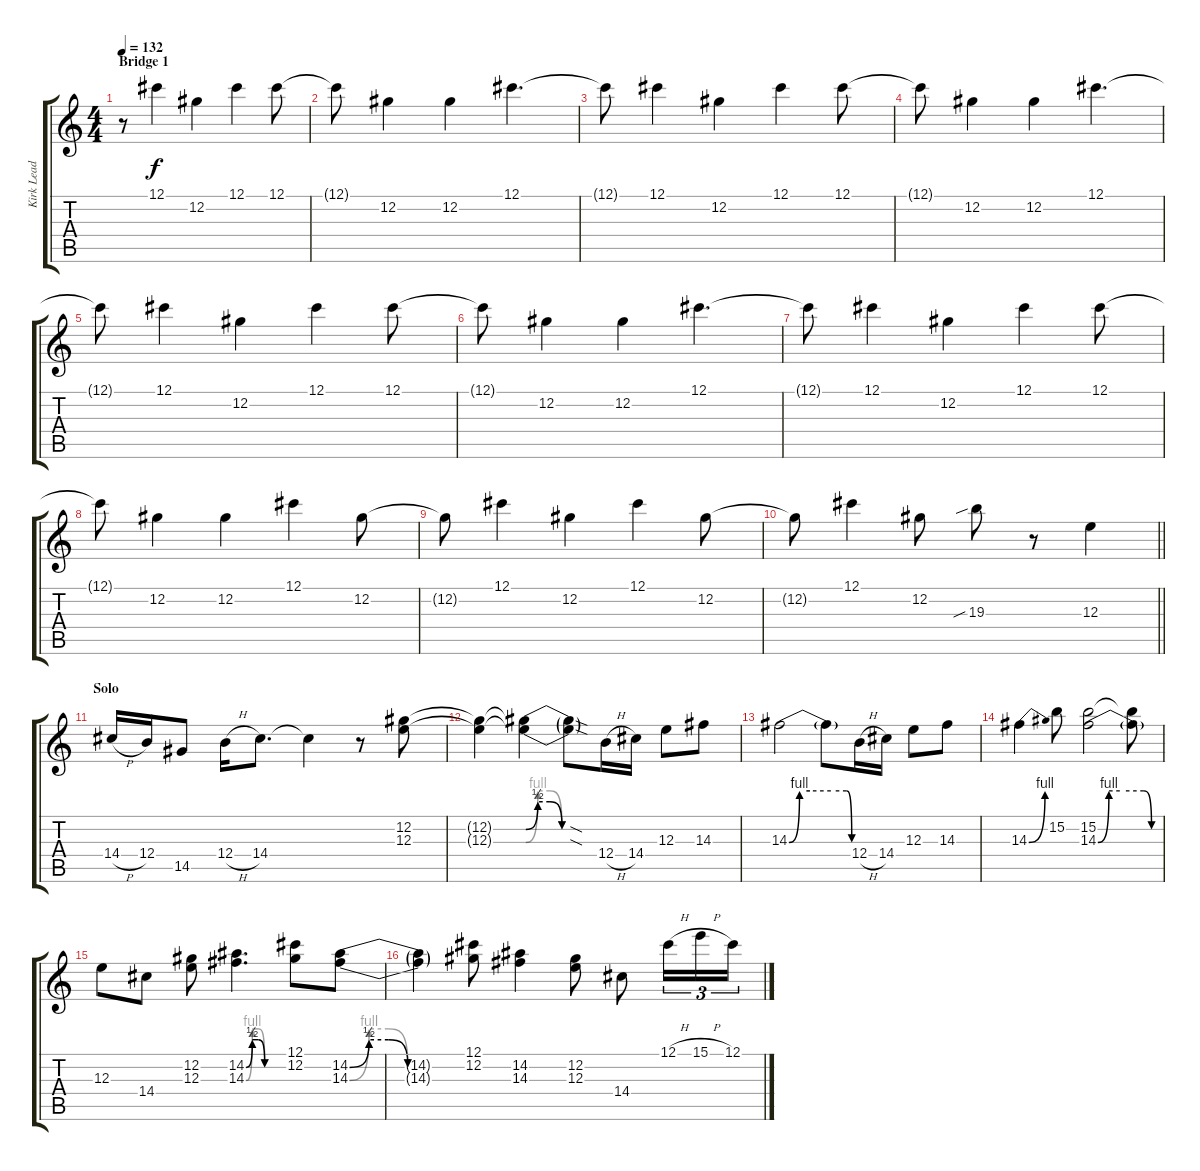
\track ("Kirk Lead" "Kirk Lead") {instrument distortionguitar}
\staff {score tabs}
\tuning (Db4 Ab3 E3 B2 Gb2 Db2) {hide}
\ts (4 4)
\section ("" "Bridge 1")
\tempo 132
\clef g2
\ks c
r.8{dy f volume 3} 12.1.4 12.2.4 12.1.4 12.1.8 |
12.1{t}.8 12.2.4 12.2.4 12.1.4{d} |
12.1{t}.8 12.1.4 12.2.4 12.1.4 12.1.8 |
12.1{t}.8 12.2.4 12.2.4 12.1.4{d} |
12.1{t}.8 12.1.4 12.2.4 12.1.4 12.1.8 |
12.1{t}.8 12.2.4 12.2.4 12.1.4{d} |
12.1{t}.8 12.1.4 12.2.4 12.1.4 12.1.8 |
12.1{t}.8 12.2.4 12.2.4 12.1.4 12.2.8 |
12.2{t}.8 12.1.4 12.2.4 12.1.4 12.2.8 |
\barLineRight lightlight
12.2{t}.8 12.1.4 12.2.8 19.3{sib}.8{volume 12} r.8 12.3.4 |
\section ("" "Solo")
14.4{h}.16 12.4.16 14.5.8 12.4{h}.16 14.4.8{d} 14.4{t}.4 r.8 (12.2 12.3).8 |
(12.2{t} 12.3{t}).4 (12.2{be (custom 0 0 10 2 20 2 30 0 60 0) t} 12.3{be (custom 0 0 10 4 20 4 30 0 60 0) t}).4 (12.2{sod t} 12.3{sod t}).8 12.4{h}.16 14.4.16 12.3.8 14.3.8 |
14.3{be (custom 0 0 10 4 20 4 40 4 55 4 60 0)}.2 14.3{t}.8 12.4{h}.16 14.4.16 12.3.8 14.3.8 |
14.3{be (bend 0 0 60 4)}.4 15.2.8 (15.2 14.3{be (custom 0 0 10 4 20 4 42 4 49 0 60 0)}).2 (15.2{t} 14.3{t}).8 |
12.3.8 14.4.8 (12.2 12.3).8 (14.2{be (custom 0 0 10 2 20 2 30 0 60 0)} 14.3{be (custom 0 0 10 4 20 4 30 0 60 0)}).4{d} (12.1 12.2).8 (14.2{be (custom 0 0 10 2 20 2 30 0 60 0)} 14.3{be (custom 0 0 10 4 20 4 30 0 60 0)}).8 |
(14.2{t} 14.3{t}).4 (12.1 12.2).8 (14.2 14.3).4 (12.2 12.3).8 14.4.8 12.1{h}.16{tu (3 2)} 15.1{h}.16{tu (3 2)} 12.1.16{tu (3 2)}
